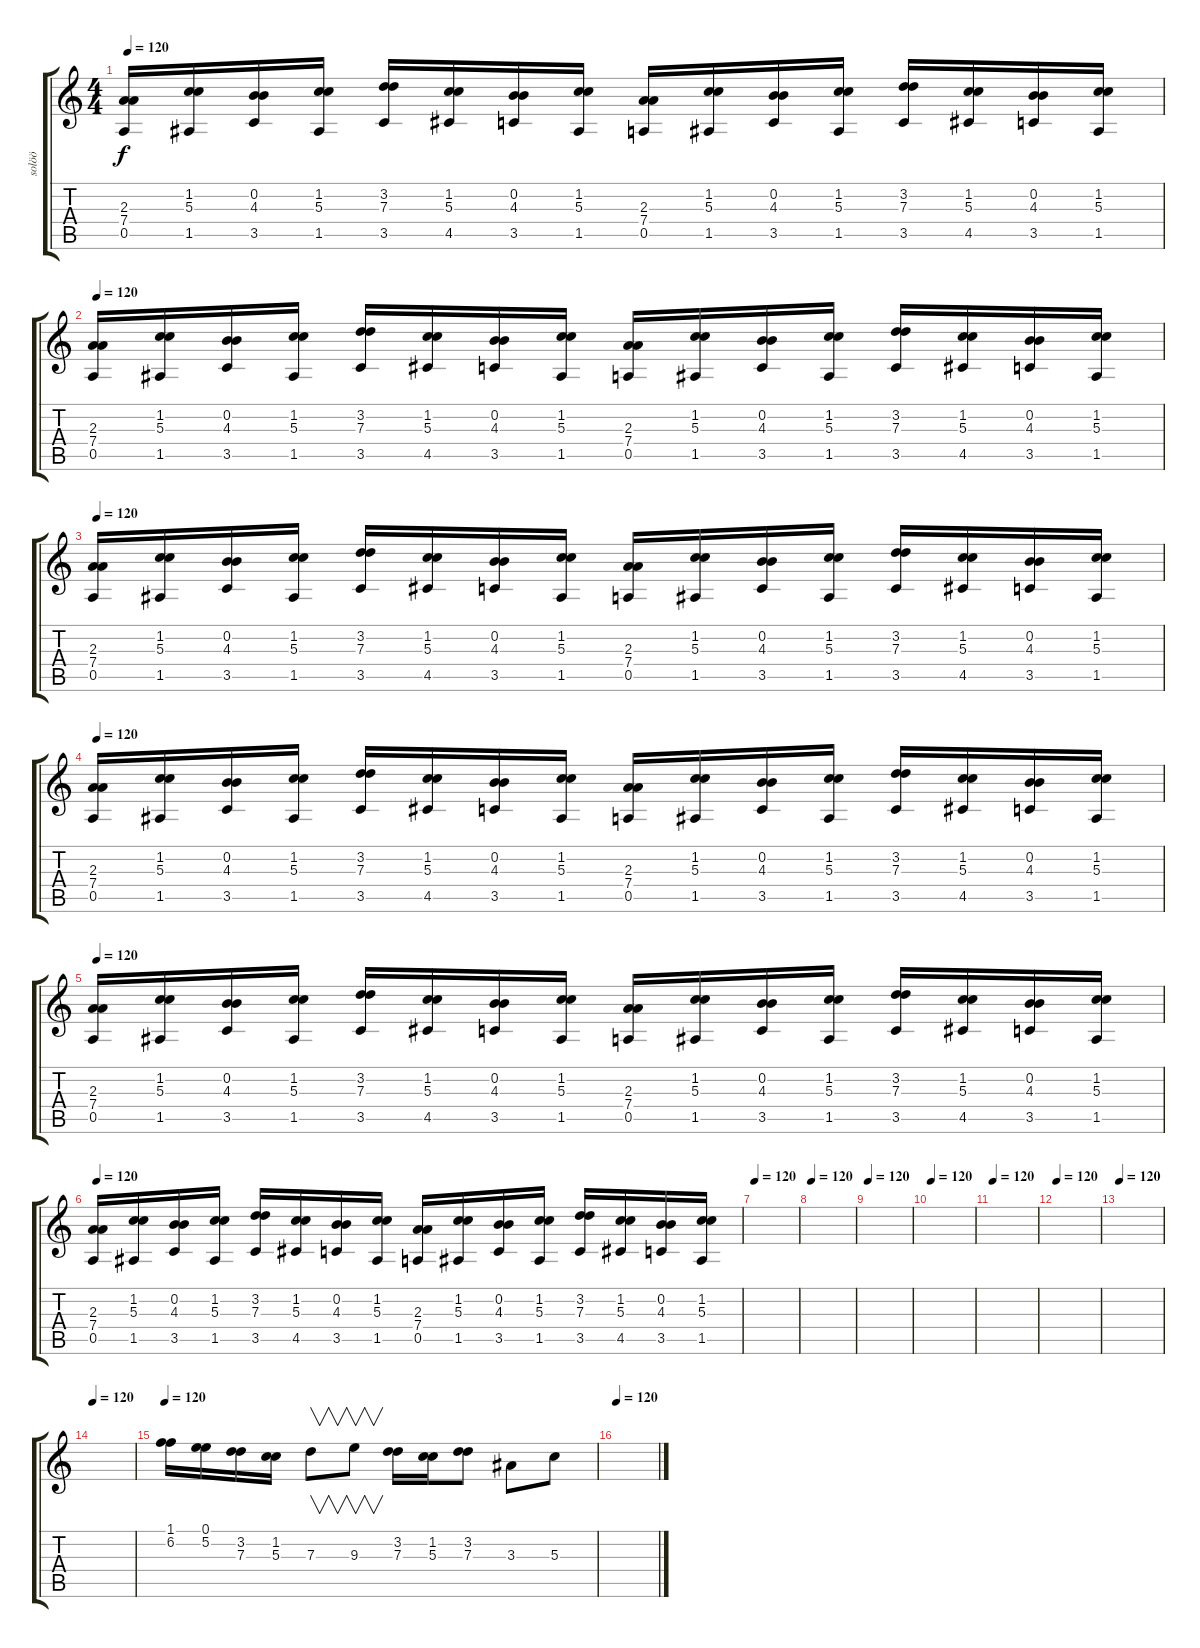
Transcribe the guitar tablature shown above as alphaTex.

\track ("solöö" "solöö") {instrument overdrivenguitar}
\staff {score tabs}
\tuning (E4 B3 G3 D3 A2 E2) {hide}
\ts (4 4)
\tempo 120
\clef g2
\ks c
(2.3 7.4 0.5).16{dy f} (1.2 5.3 1.5).16 (0.2 4.3 3.5).16 (1.2 5.3 1.5).16 (3.2 7.3 3.5).16 (1.2 5.3 4.5).16 (0.2 4.3 3.5).16 (1.2 5.3 1.5).16 (2.3 7.4 0.5).16 (1.2 5.3 1.5).16 (0.2 4.3 3.5).16 (1.2 5.3 1.5).16 (3.2 7.3 3.5).16 (1.2 5.3 4.5).16 (0.2 4.3 3.5).16 (1.2 5.3 1.5).16 |
\tempo 120
(2.3 7.4 0.5).16 (1.2 5.3 1.5).16 (0.2 4.3 3.5).16 (1.2 5.3 1.5).16 (3.2 7.3 3.5).16 (1.2 5.3 4.5).16 (0.2 4.3 3.5).16 (1.2 5.3 1.5).16 (2.3 7.4 0.5).16 (1.2 5.3 1.5).16 (0.2 4.3 3.5).16 (1.2 5.3 1.5).16 (3.2 7.3 3.5).16 (1.2 5.3 4.5).16 (0.2 4.3 3.5).16 (1.2 5.3 1.5).16 |
\tempo 120
(2.3 7.4 0.5).16 (1.2 5.3 1.5).16 (0.2 4.3 3.5).16 (1.2 5.3 1.5).16 (3.2 7.3 3.5).16 (1.2 5.3 4.5).16 (0.2 4.3 3.5).16 (1.2 5.3 1.5).16 (2.3 7.4 0.5).16 (1.2 5.3 1.5).16 (0.2 4.3 3.5).16 (1.2 5.3 1.5).16 (3.2 7.3 3.5).16 (1.2 5.3 4.5).16 (0.2 4.3 3.5).16 (1.2 5.3 1.5).16 |
\tempo 120
(2.3 7.4 0.5).16 (1.2 5.3 1.5).16 (0.2 4.3 3.5).16 (1.2 5.3 1.5).16 (3.2 7.3 3.5).16 (1.2 5.3 4.5).16 (0.2 4.3 3.5).16 (1.2 5.3 1.5).16 (2.3 7.4 0.5).16 (1.2 5.3 1.5).16 (0.2 4.3 3.5).16 (1.2 5.3 1.5).16 (3.2 7.3 3.5).16 (1.2 5.3 4.5).16 (0.2 4.3 3.5).16 (1.2 5.3 1.5).16 |
\tempo 120
(2.3 7.4 0.5).16 (1.2 5.3 1.5).16 (0.2 4.3 3.5).16 (1.2 5.3 1.5).16 (3.2 7.3 3.5).16 (1.2 5.3 4.5).16 (0.2 4.3 3.5).16 (1.2 5.3 1.5).16 (2.3 7.4 0.5).16 (1.2 5.3 1.5).16 (0.2 4.3 3.5).16 (1.2 5.3 1.5).16 (3.2 7.3 3.5).16 (1.2 5.3 4.5).16 (0.2 4.3 3.5).16 (1.2 5.3 1.5).16 |
\tempo 120
(2.3 7.4 0.5).16{volume 0 instrument overdrivenguitar} (1.2 5.3 1.5).16 (0.2 4.3 3.5).16 (1.2 5.3 1.5).16 (3.2 7.3 3.5).16 (1.2 5.3 4.5).16 (0.2 4.3 3.5).16 (1.2 5.3 1.5).16 (2.3 7.4 0.5).16 (1.2 5.3 1.5).16 (0.2 4.3 3.5).16 (1.2 5.3 1.5).16 (3.2 7.3 3.5).16 (1.2 5.3 4.5).16 (0.2 4.3 3.5).16 (1.2 5.3 1.5).16 |
\tempo 120
|
\tempo 120
|
\tempo 120
|
\tempo 120
|
\tempo 120
|
\tempo 120
|
\tempo 120
|
\tempo 120
|
\tempo 120
(1.1 6.2).16{volume 12 instrument overdrivenguitar} (0.1 5.2).16 (3.2 7.3).16 (1.2 5.3).16 7.3.8{v} 9.3.8{v} (3.2 7.3).16 (1.2 5.3).16 (3.2 7.3).8 3.3.8 5.3.8 |
\tempo 120
